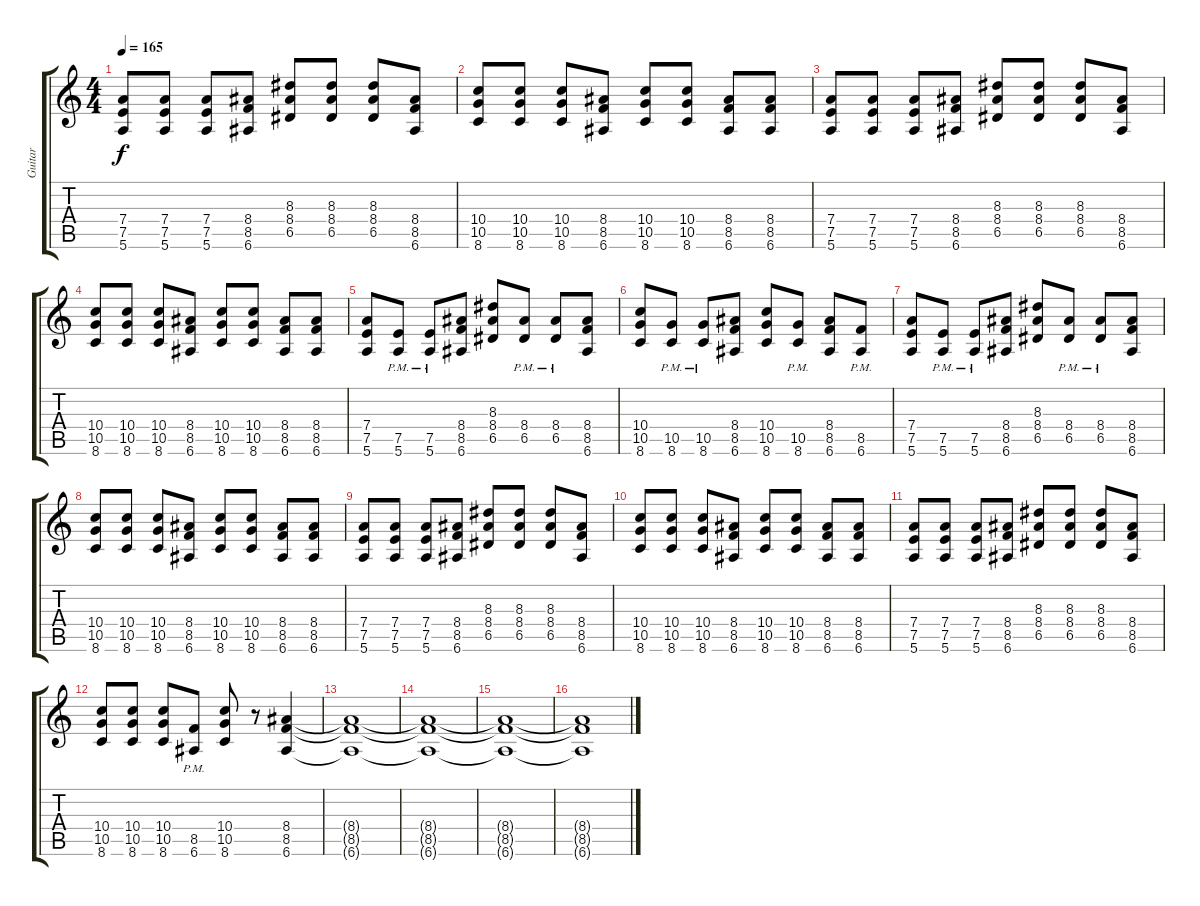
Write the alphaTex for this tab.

\track ("Guitar" "Guitar") {instrument overdrivenguitar}
\staff {score tabs}
\tuning (E4 B3 G3 D3 A2 E2) {hide}
\ts (4 4)
\tempo 165
\clef g2
\ks c
(7.4 7.5 5.6).8{dy f} (7.4 7.5 5.6).8 (7.4 7.5 5.6).8 (8.4 8.5 6.6).8 (8.3 8.4 6.5).8 (8.3 8.4 6.5).8 (8.3 8.4 6.5).8 (8.4 8.5 6.6).8 |
(10.4 10.5 8.6).8 (10.4 10.5 8.6).8 (10.4 10.5 8.6).8 (8.4 8.5 6.6).8 (10.4 10.5 8.6).8 (10.4 10.5 8.6).8 (8.4 8.5 6.6).8 (8.4 8.5 6.6).8 |
(7.4 7.5 5.6).8 (7.4 7.5 5.6).8 (7.4 7.5 5.6).8 (8.4 8.5 6.6).8 (8.3 8.4 6.5).8 (8.3 8.4 6.5).8 (8.3 8.4 6.5).8 (8.4 8.5 6.6).8 |
(10.4 10.5 8.6).8 (10.4 10.5 8.6).8 (10.4 10.5 8.6).8 (8.4 8.5 6.6).8 (10.4 10.5 8.6).8 (10.4 10.5 8.6).8 (8.4 8.5 6.6).8 (8.4 8.5 6.6).8 |
(7.4 7.5 5.6).8 (7.5{pm} 5.6{pm}).8 (7.5{pm} 5.6{pm}).8 (8.4 8.5 6.6).8 (8.3 8.4 6.5).8 (8.4{pm} 6.5{pm}).8 (8.4{pm} 6.5{pm}).8 (8.4 8.5 6.6).8 |
(10.4 10.5 8.6).8 (10.5{pm} 8.6{pm}).8 (10.5{pm} 8.6{pm}).8 (8.4 8.5 6.6).8 (10.4 10.5 8.6).8 (10.5{pm} 8.6{pm}).8 (8.4 8.5 6.6).8 (8.5{pm} 6.6{pm}).8 |
(7.4 7.5 5.6).8 (7.5{pm} 5.6{pm}).8 (7.5{pm} 5.6{pm}).8 (8.4 8.5 6.6).8 (8.3 8.4 6.5).8 (8.4{pm} 6.5{pm}).8 (8.4{pm} 6.5{pm}).8 (8.4 8.5 6.6).8 |
(10.4 10.5 8.6).8 (10.4 10.5 8.6).8 (10.4 10.5 8.6).8 (8.4 8.5 6.6).8 (10.4 10.5 8.6).8 (10.4 10.5 8.6).8 (8.4 8.5 6.6).8 (8.4 8.5 6.6).8 |
(7.4 7.5 5.6).8 (7.4 7.5 5.6).8 (7.4 7.5 5.6).8 (8.4 8.5 6.6).8 (8.3 8.4 6.5).8 (8.3 8.4 6.5).8 (8.3 8.4 6.5).8 (8.4 8.5 6.6).8 |
(10.4 10.5 8.6).8 (10.4 10.5 8.6).8 (10.4 10.5 8.6).8 (8.4 8.5 6.6).8 (10.4 10.5 8.6).8 (10.4 10.5 8.6).8 (8.4 8.5 6.6).8 (8.4 8.5 6.6).8 |
(7.4 7.5 5.6).8 (7.4 7.5 5.6).8 (7.4 7.5 5.6).8 (8.4 8.5 6.6).8 (8.3 8.4 6.5).8 (8.3 8.4 6.5).8 (8.3 8.4 6.5).8 (8.4 8.5 6.6).8 |
(10.4 10.5 8.6).8 (10.4 10.5 8.6).8 (10.4 10.5 8.6).8 (8.5{pm} 6.6{pm}).8 (10.4 10.5 8.6).8 r.8 (8.4 8.5 6.6).4 |
(8.4{t} 8.5{t} 6.6{t}).1 |
(8.4{t} 8.5{t} 6.6{t}).1 |
(8.4{t} 8.5{t} 6.6{t}).1 |
(8.4{t} 8.5{t} 6.6{t}).1
